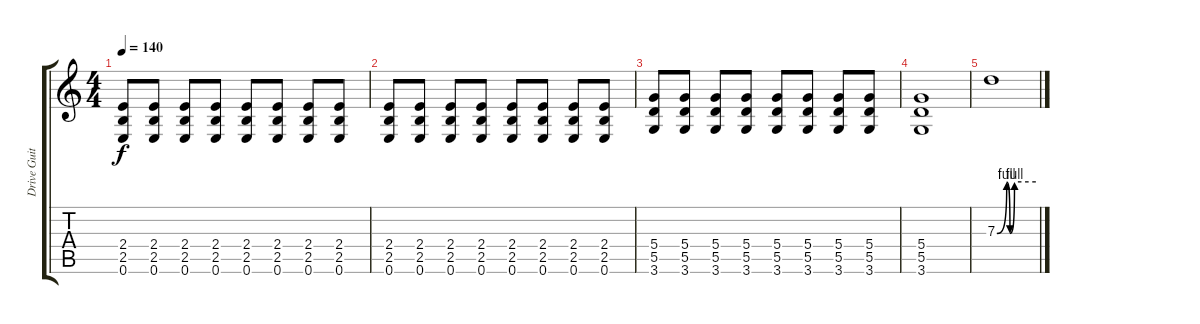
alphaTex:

\track ("Drive Guitar" "Drive Guit") {instrument electricguitarjazz}
\staff {score tabs}
\tuning (E4 B3 G3 D3 A2 E2) {hide}
\ts (4 4)
\tempo 140
\clef g2
\ks c
(2.4 2.5 0.6).8{dy f} (2.4 2.5 0.6).8 (2.4 2.5 0.6).8 (2.4 2.5 0.6).8 (2.4 2.5 0.6).8 (2.4 2.5 0.6).8 (2.4 2.5 0.6).8 (2.4 2.5 0.6).8 |
(2.4 2.5 0.6).8 (2.4 2.5 0.6).8 (2.4 2.5 0.6).8 (2.4 2.5 0.6).8 (2.4 2.5 0.6).8 (2.4 2.5 0.6).8 (2.4 2.5 0.6).8 (2.4 2.5 0.6).8 |
(5.4 5.5 3.6).8 (5.4 5.5 3.6).8 (5.4 5.5 3.6).8 (5.4 5.5 3.6).8 (5.4 5.5 3.6).8 (5.4 5.5 3.6).8 (5.4 5.5 3.6).8 (5.4 5.5 3.6).8 |
(5.4 5.5 3.6).1 |
7.3{be (custom 0 0 15 4 20 0 27 4 60 4)}.1
